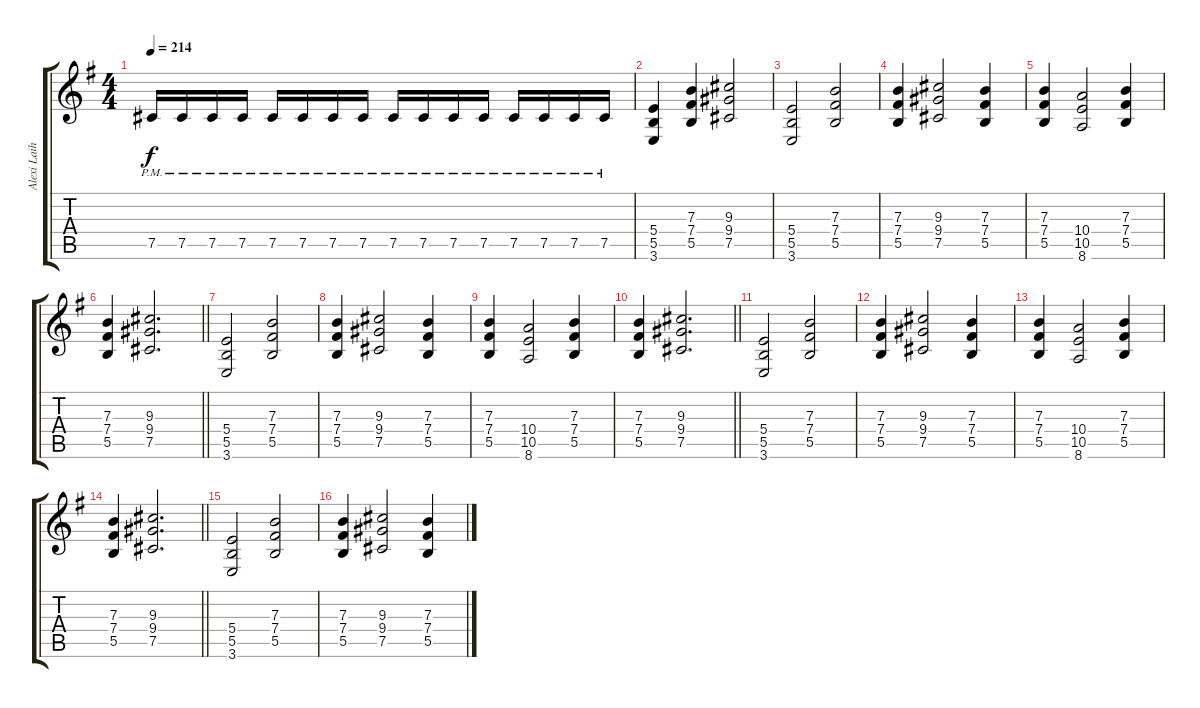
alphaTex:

\track ("Alexi Laiho" "Alexi Laih") {instrument distortionguitar}
\staff {score tabs}
\tuning (Db4 Ab3 E3 B2 Gb2 Db2) {hide}
\ts (4 4)
\tempo 214
\clef g2
\ks g
7.5{pm}.16{dy f} 7.5{pm}.16 7.5{pm}.16 7.5{pm}.16 7.5{pm}.16 7.5{pm}.16 7.5{pm}.16 7.5{pm}.16 7.5{pm}.16 7.5{pm}.16 7.5{pm}.16 7.5{pm}.16 7.5{pm}.16 7.5{pm}.16 7.5{pm}.16 7.5{pm}.16 |
(5.4 5.5 3.6).4 (7.3 7.4 5.5).4 (9.3 9.4 7.5).2 |
(5.4 5.5 3.6).2 (7.3 7.4 5.5).2 |
(7.3 7.4 5.5).4 (9.3 9.4 7.5).2 (7.3 7.4 5.5).4 |
(7.3 7.4 5.5).4 (10.4 10.5 8.6).2 (7.3 7.4 5.5).4 |
\barLineRight lightlight
(7.3 7.4 5.5).4 (9.3 9.4 7.5).2{d} |
(5.4 5.5 3.6).2 (7.3 7.4 5.5).2 |
(7.3 7.4 5.5).4 (9.3 9.4 7.5).2 (7.3 7.4 5.5).4 |
(7.3 7.4 5.5).4 (10.4 10.5 8.6).2 (7.3 7.4 5.5).4 |
\barLineRight lightlight
(7.3 7.4 5.5).4 (9.3 9.4 7.5).2{d} |
(5.4 5.5 3.6).2 (7.3 7.4 5.5).2 |
(7.3 7.4 5.5).4 (9.3 9.4 7.5).2 (7.3 7.4 5.5).4 |
(7.3 7.4 5.5).4 (10.4 10.5 8.6).2 (7.3 7.4 5.5).4 |
\barLineRight lightlight
(7.3 7.4 5.5).4 (9.3 9.4 7.5).2{d} |
(5.4 5.5 3.6).2 (7.3 7.4 5.5).2 |
(7.3 7.4 5.5).4 (9.3 9.4 7.5).2 (7.3 7.4 5.5).4
